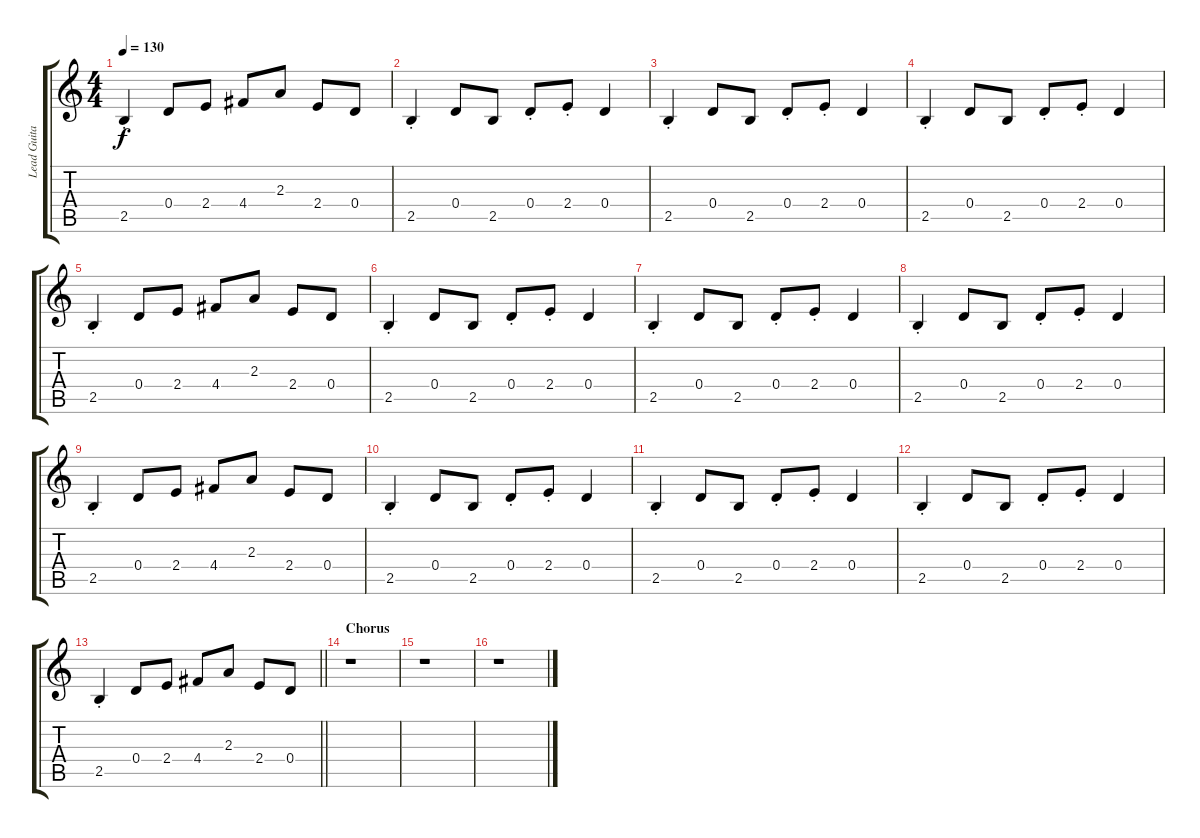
\track ("Lead Guitar" "Lead Guita") {instrument overdrivenguitar}
\staff {score tabs}
\tuning (E4 B3 G3 D3 A2 E2) {hide}
\ts (4 4)
\tempo 130
\clef g2
\ks c
2.5{st}.4{dy f} 0.4.8 2.4.8 4.4.8 2.3.8 2.4.8 0.4.8 |
2.5{st}.4 0.4.8 2.5.8 0.4{st}.8 2.4{st}.8 0.4.4 |
2.5{st}.4 0.4.8 2.5.8 0.4{st}.8 2.4{st}.8 0.4.4 |
2.5{st}.4 0.4.8 2.5.8 0.4{st}.8 2.4{st}.8 0.4.4 |
2.5{st}.4 0.4.8 2.4.8 4.4.8 2.3.8 2.4.8 0.4.8 |
2.5{st}.4 0.4.8 2.5.8 0.4{st}.8 2.4{st}.8 0.4.4 |
2.5{st}.4 0.4.8 2.5.8 0.4{st}.8 2.4{st}.8 0.4.4 |
2.5{st}.4 0.4.8 2.5.8 0.4{st}.8 2.4{st}.8 0.4.4 |
2.5{st}.4 0.4.8 2.4.8 4.4.8 2.3.8 2.4.8 0.4.8 |
2.5{st}.4 0.4.8 2.5.8 0.4{st}.8 2.4{st}.8 0.4.4 |
2.5{st}.4 0.4.8 2.5.8 0.4{st}.8 2.4{st}.8 0.4.4 |
2.5{st}.4 0.4.8 2.5.8 0.4{st}.8 2.4{st}.8 0.4.4 |
\barLineRight lightlight
2.5{st}.4 0.4.8 2.4.8 4.4.8 2.3.8 2.4.8 0.4.8 |
\section ("" "Chorus")
r.1 |
r.1 |
r.1
